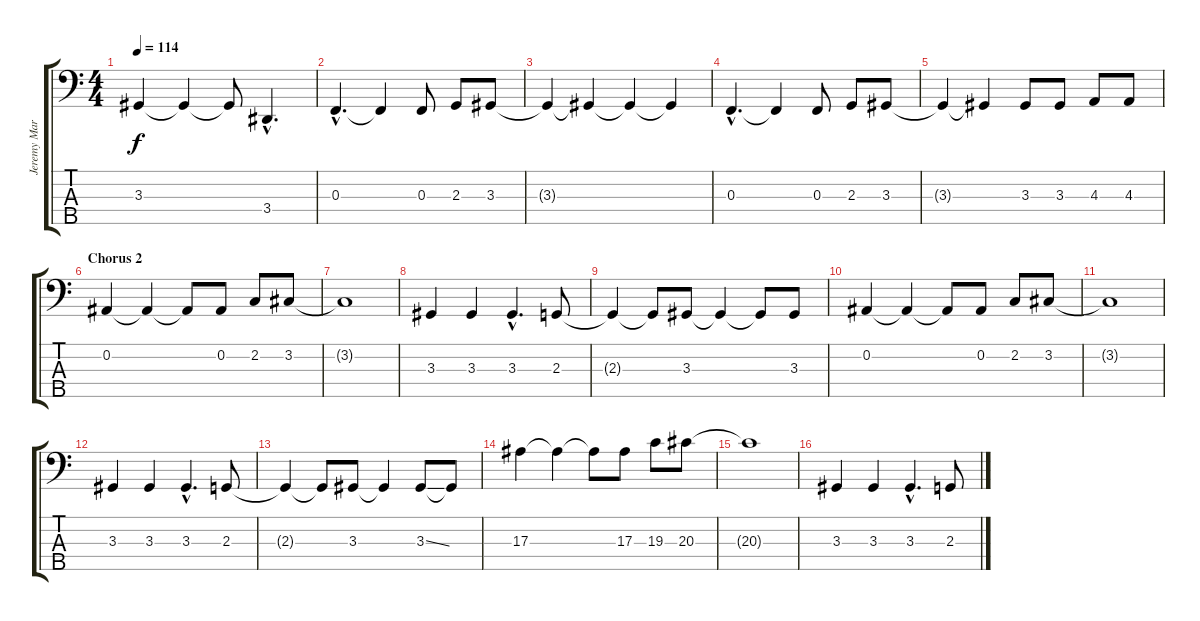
\track ("Jeremy Marshall (Volume Effect)" "Jeremy Mar") {instrument electricbasspick}
\staff {score tabs}
\tuning (Eb2 Bb1 F1 C1 G0) {hide}
\ts (4 4)
\tempo 114
\clef f4
\ks c
3.3{t}.4{dy f} 3.3{t}.4 3.3{t}.8 3.4{hac}.4{d} |
0.3{hac}.4{d} 0.3{t}.4 0.3.8 2.3.8 3.3.8 |
3.3{t}.4 3.3{t}.4 3.3{t}.4 3.3{t}.4 |
0.3{hac}.4{d} 0.3{t}.4 0.3.8 2.3.8 3.3.8 |
3.3{t}.4 3.3{t}.4 3.3.8 3.3.8 4.3.8 4.3.8 |
\section ("" "Chorus 2")
0.2.4 0.2{t}.4 0.2{t}.8 0.2.8 2.2.8 3.2.8 |
3.2{t}.1 |
3.3.4 3.3.4 3.3{hac}.4{d} 2.3.8 |
2.3{t}.4 2.3{t}.8 3.3.8 3.3{t}.4 3.3{t}.8 3.3.8 |
0.2.4 0.2{t}.4 0.2{t}.8 0.2.8 2.2.8 3.2.8 |
3.2{t}.1 |
3.3.4 3.3.4 3.3{hac}.4{d} 2.3.8 |
2.3{t}.4 2.3{t}.8 3.3.8 3.3{t}.4 3.3{ss}.8 3.3{t}.8 |
17.3.4 17.3{t}.4 17.3{t}.8 17.3.8 19.3.8 20.3.8 |
20.3{t}.1 |
3.3.4 3.3.4 3.3{hac}.4{d} 2.3.8
